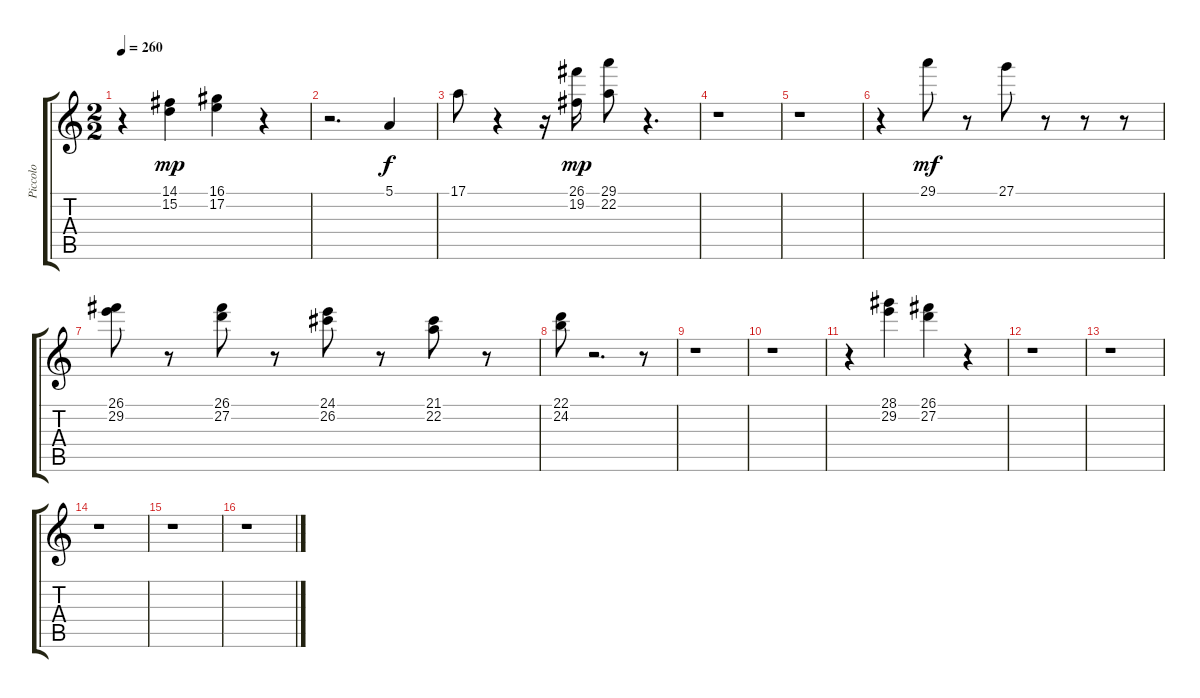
\track ("Piccolo" "Piccolo") {instrument piccolo}
\staff {score tabs}
\tuning (E4 B3 G3 D3 A2 E2) {hide}
\ts (2 2)
\tempo 260
\clef g2
\ks c
r.4{dy mp} (14.1 15.2).4 (16.1 17.2).4 r.4 |
r.2{d} 5.1.4{dy f} |
17.1.8 r.4 r.16 (26.1 19.2).16{dy mp} (29.1 22.2).8 r.4{d} |
r.1 |
r.1 |
r.4 29.1.8{dy mf} r.8 27.1.8 r.8 r.8 r.8 |
(26.1 29.2).8 r.8 (26.1 27.2).8 r.8 (24.1 26.2).8 r.8 (21.1 22.2).8 r.8 |
(22.1 24.2).8 r.2{d} r.8 |
r.1 |
r.1 |
r.4 (28.1 29.2).4 (26.1 27.2).4 r.4 |
r.1 |
r.1 |
r.1 |
r.1 |
r.1
